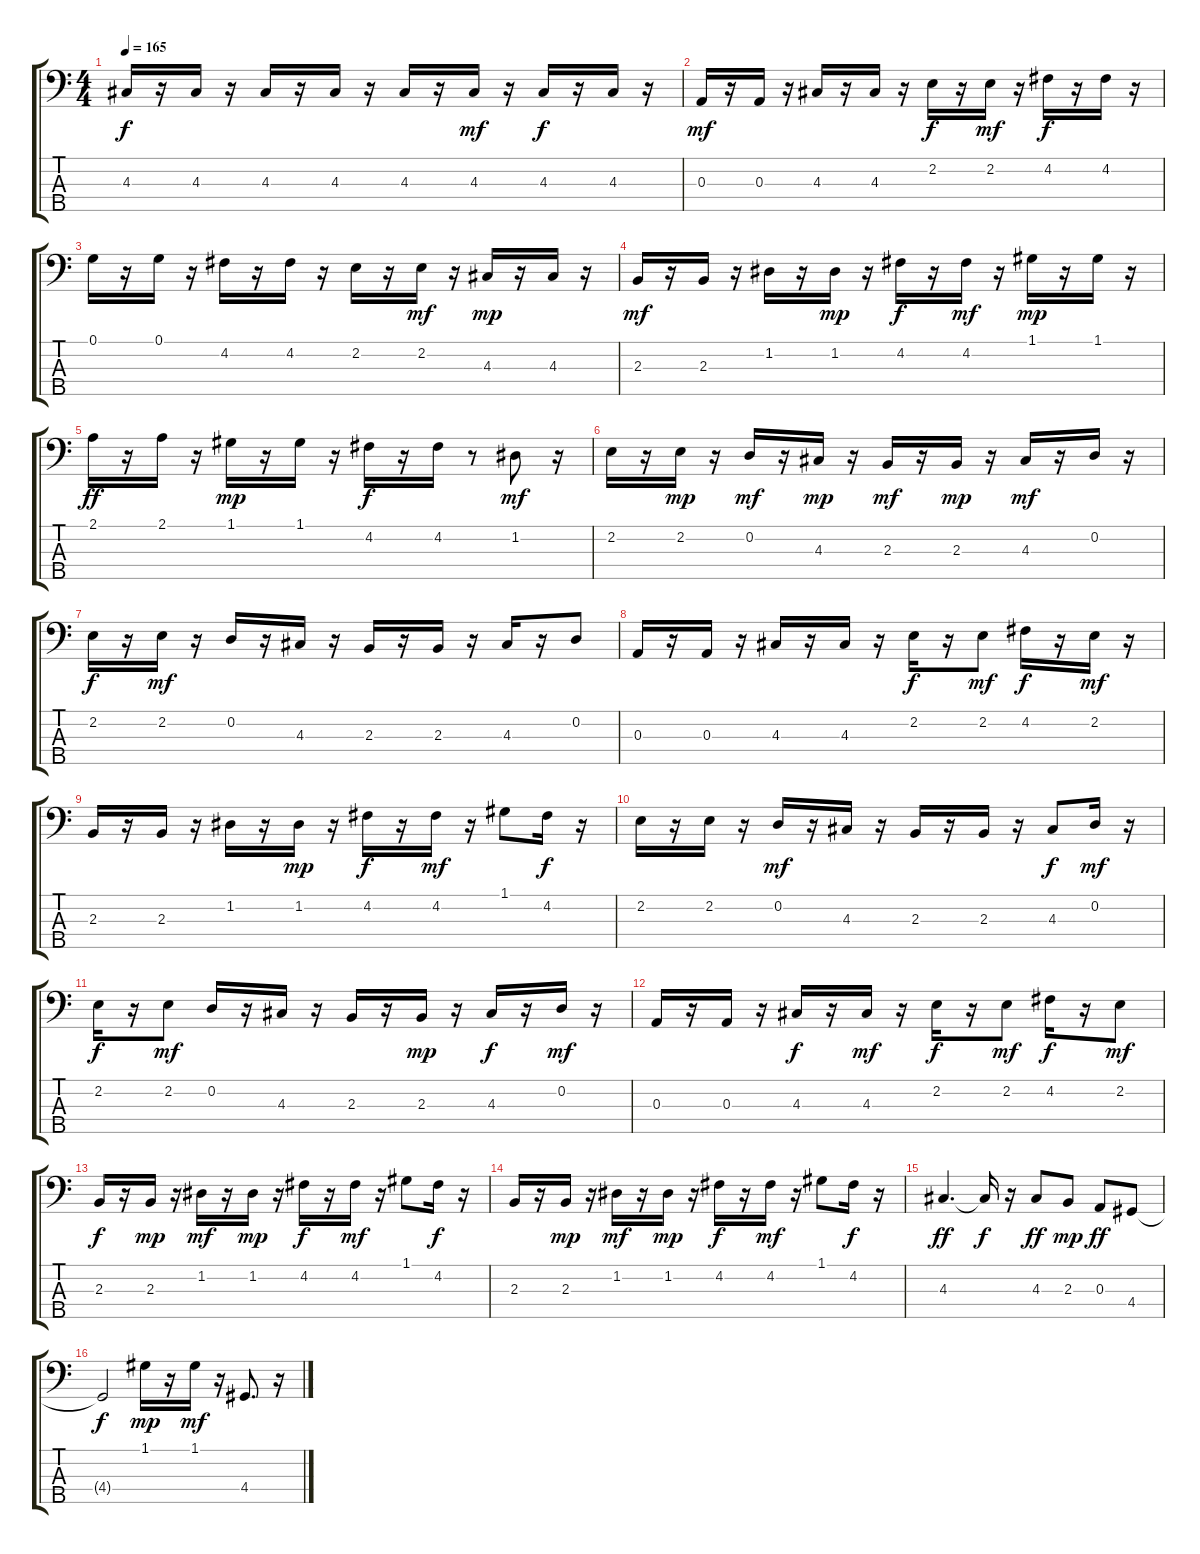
\track "" {instrument electricbassfinger}
\staff {score tabs}
\tuning (G2 D2 A1 E1 B0) {hide}
\ts (4 4)
\tempo 165
\clef f4
\ks c
4.3.16{dy f} r.16 4.3.16 r.16 4.3.16 r.16 4.3.16 r.16 4.3.16 r.16 4.3.16{dy mf} r.16 4.3.16{dy f} r.16 4.3.16 r.16 |
0.3.16{dy mf} r.16 0.3.16 r.16 4.3.16 r.16 4.3.16 r.16 2.2.16{dy f} r.16 2.2.16{dy mf} r.16 4.2.16{dy f} r.16 4.2.16 r.16 |
0.1.16 r.16 0.1.16 r.16 4.2.16 r.16 4.2.16 r.16 2.2.16 r.16 2.2.16{dy mf} r.16 4.3.16{dy mp} r.16 4.3.16 r.16 |
2.3.16{dy mf} r.16 2.3.16 r.16 1.2.16 r.16 1.2.16{dy mp} r.16 4.2.16{dy f} r.16 4.2.16{dy mf} r.16 1.1.16{dy mp} r.16 1.1.16 r.16 |
2.1.16{dy ff} r.16 2.1.16 r.16 1.1.16{dy mp} r.16 1.1.16 r.16 4.2.16{dy f} r.16 4.2.16 r.8 1.2.8{dy mf} r.16 |
2.2.16 r.16 2.2.16{dy mp} r.16 0.2.16{dy mf} r.16 4.3.16{dy mp} r.16 2.3.16{dy mf} r.16 2.3.16{dy mp} r.16 4.3.16{dy mf} r.16 0.2.16 r.16 |
2.2.16{dy f} r.16 2.2.16{dy mf} r.16 0.2.16 r.16 4.3.16 r.16 2.3.16 r.16 2.3.16 r.16 4.3.16 r.16 0.2.8 |
0.3.16 r.16 0.3.16 r.16 4.3.16 r.16 4.3.16 r.16 2.2.16{dy f} r.16 2.2.8{dy mf} 4.2.16{dy f} r.16 2.2.16{dy mf} r.16 |
2.3.16 r.16 2.3.16 r.16 1.2.16 r.16 1.2.16{dy mp} r.16 4.2.16{dy f} r.16 4.2.16{dy mf} r.16 1.1.8 4.2.16{dy f} r.16 |
2.2.16 r.16 2.2.16 r.16 0.2.16{dy mf} r.16 4.3.16 r.16 2.3.16 r.16 2.3.16 r.16 4.3.8{dy f} 0.2.16{dy mf} r.16 |
2.2.16{dy f} r.16 2.2.8{dy mf} 0.2.16 r.16 4.3.16 r.16 2.3.16 r.16 2.3.16{dy mp} r.16 4.3.16{dy f} r.16 0.2.16{dy mf} r.16 |
0.3.16 r.16 0.3.16 r.16 4.3.16{dy f} r.16 4.3.16{dy mf} r.16 2.2.16{dy f} r.16 2.2.8{dy mf} 4.2.16{dy f} r.16 2.2.8{dy mf} |
2.3.16{dy f} r.16 2.3.16{dy mp} r.16 1.2.16{dy mf} r.16 1.2.16{dy mp} r.16 4.2.16{dy f} r.16 4.2.16{dy mf} r.16 1.1.8 4.2.16{dy f} r.16 |
2.3.16 r.16 2.3.16{dy mp} r.16 1.2.16{dy mf} r.16 1.2.16{dy mp} r.16 4.2.16{dy f} r.16 4.2.16{dy mf} r.16 1.1.8 4.2.16{dy f} r.16 |
4.3.4{d dy ff} 4.3{t}.16{dy f} r.16 4.3.8{dy ff} 2.3.8{dy mp} 0.3.8{dy ff} 4.4.8 |
4.4{t}.2{dy f} 1.1.16{dy mp} r.16 1.1.16{dy mf} r.16 4.4.8{d} r.16
